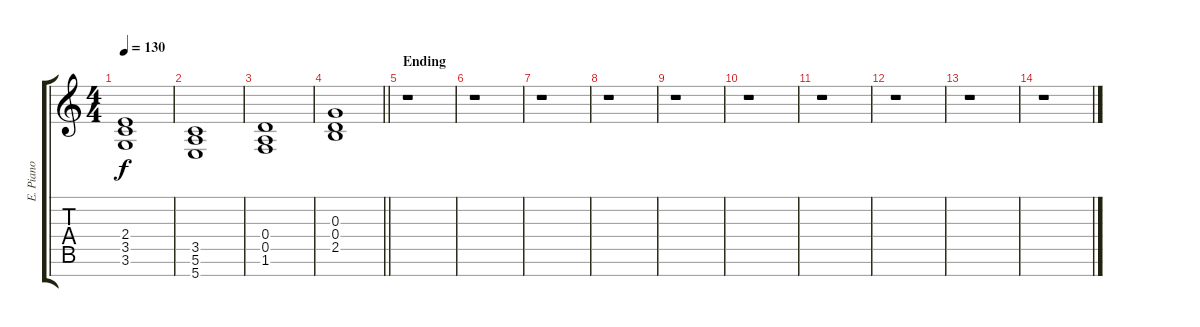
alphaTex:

\track ("E. Piano" "E. Piano") {instrument electricpiano1}
\staff {score tabs}
\tuning (E5 B4 G4 D4 A3 E3 B2) {hide}
\ts (4 4)
\tempo 130
\clef g2
\ks c
(2.4 3.5 3.6).1{dy f} |
(3.5 5.6 5.7).1 |
(0.4 0.5 1.6).1 |
\barLineRight lightlight
(0.3 0.4 2.5).1 |
\section ("" "Ending")
r.1 |
r.1 |
r.1 |
r.1 |
r.1 |
r.1 |
r.1 |
r.1 |
r.1 |
r.1
